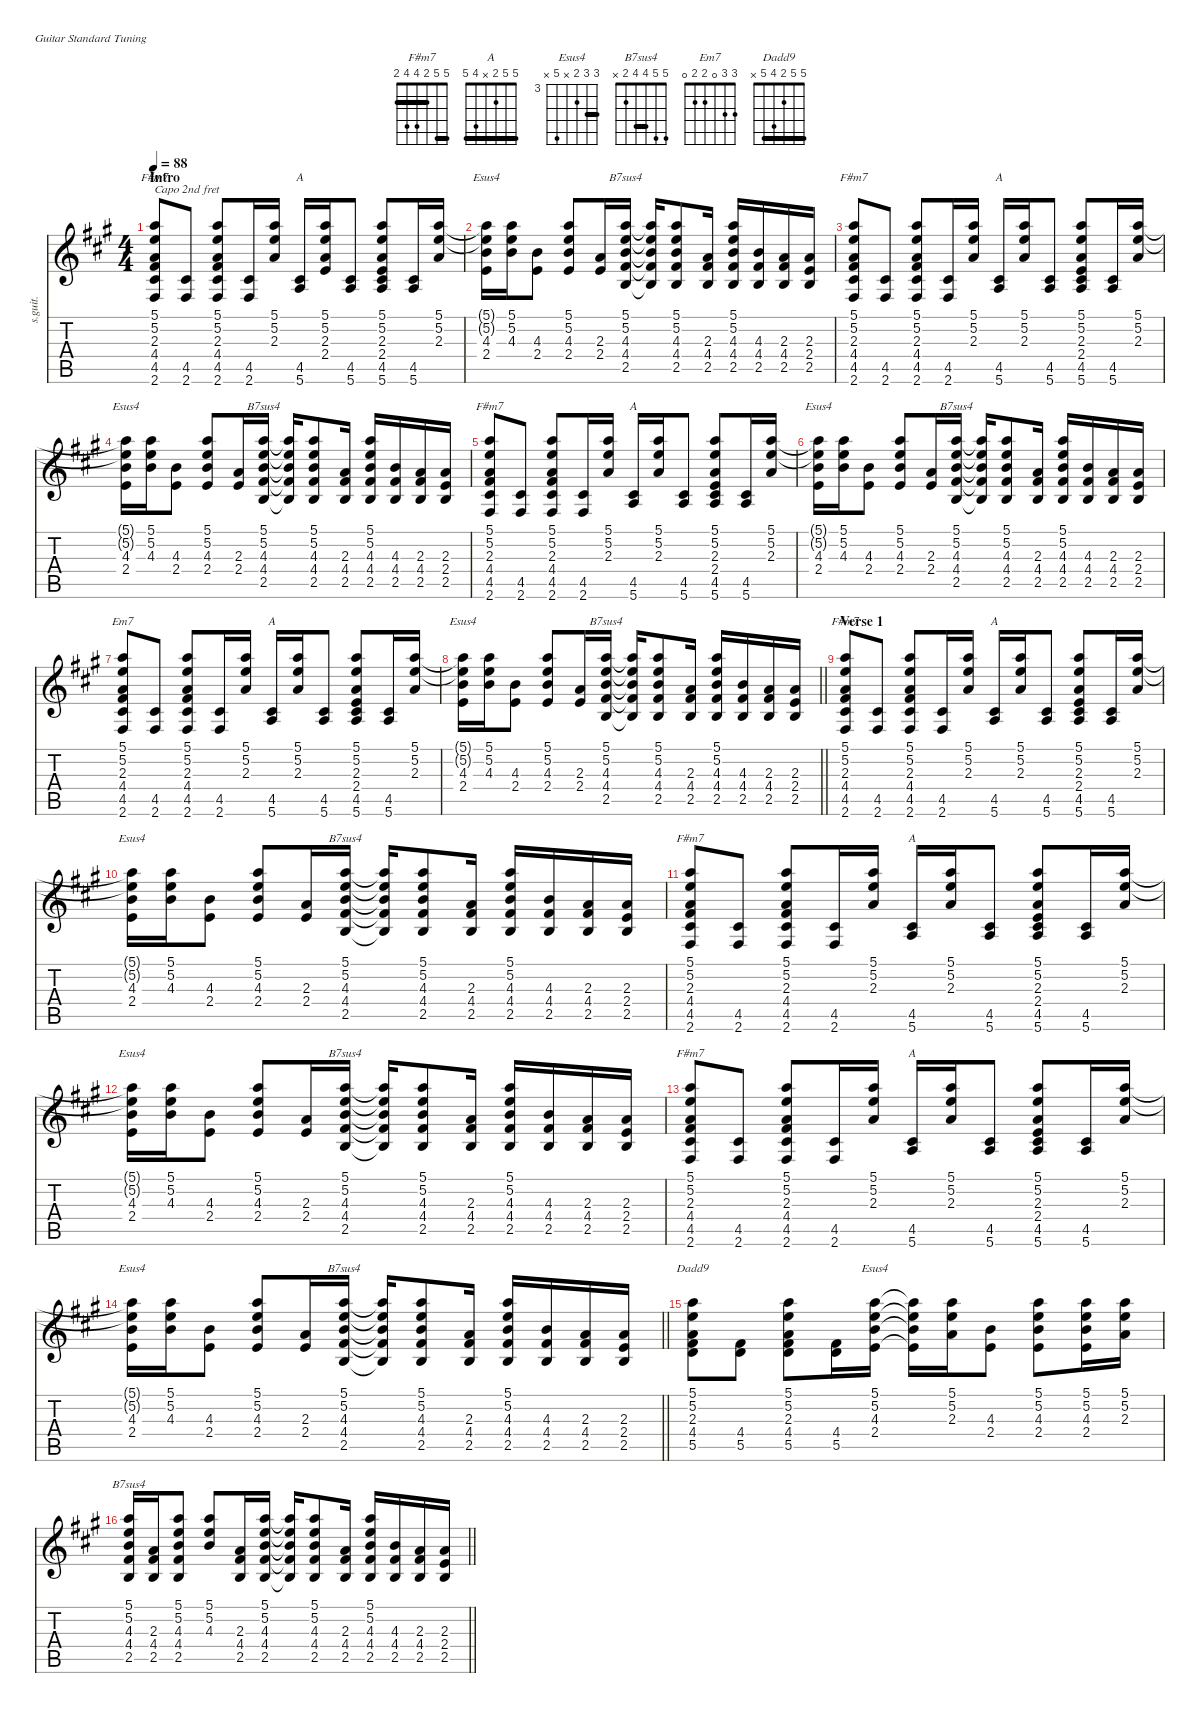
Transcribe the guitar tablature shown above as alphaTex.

\defaultSystemsLayout 4
\hideDynamics
\bracketExtendMode nobrackets
\otherSystemsTrackNameOrientation horizontal
\track ("Acoustic Rhythm Guitar" "s.guit.") {defaultSystemsLayout 4 instrument acousticguitarsteel}
\staff {score tabs}
\tuning (E4 B3 G3 D3 A2 E2)
\chord ("F#m7" 5 5 2 4 4 2) {showfingering false barre (2 5)}
\chord ("A" 5 5 2 2 4 5) {showfingering false barre (2 5)}
\chord ("Esus4" 5 5 4 2 x x) {showfingering false}
\chord ("B7sus4" 5 5 4 4 2 x) {showfingering false barre 4}
\chord ("A" 5 5 x x 4 5) {firstfret 3}
\chord ("Esus4" 5 5 4 x 7 x) {firstfret 3 barre 5}
\chord ("Em7" 3 3 0 2 2 0)
\chord ("A" 5 5 2 x 4 5) {showfingering false barre 5}
\chord ("Dadd9" 5 5 2 4 5 x) {showfingering false barre 5}
\ts (4 4)
\section ("" "Intro")
\tempo 88
\clef g2
\ks f#minor
(5.1{acc forcenatural} 5.2{acc forcenatural} 2.3{acc forcenatural} 4.4{acc #} 4.5{acc #} 2.6{acc #}).8{ch "F#m7" txt "Capo 2nd fret" dy f instrument acousticguitarsteel beam Up} (4.5{acc #} 2.6{acc #}).8{beam Up} (5.1{acc forcenatural} 5.2{acc forcenatural} 2.3{acc forcenatural} 4.4{acc #} 4.5{acc #} 2.6{acc #}).8{beam Up} (4.5{acc #} 2.6{acc #}).16{beam Up} (5.1{acc forcenatural} 5.2{acc forcenatural} 2.3{acc forcenatural}).16{beam Up} (4.5{acc #} 5.6{acc forcenatural}).16{ch "A" beam Up} (5.1{acc forcenatural} 5.2{acc forcenatural} 2.3{acc forcenatural} 2.4{acc forcenatural}).16{beam Up} (4.5{acc #} 5.6{acc forcenatural}).8{beam Up} (5.1{acc forcenatural} 5.2{acc forcenatural} 2.3{acc forcenatural} 2.4{acc forcenatural} 4.5{acc #} 5.6{acc forcenatural}).8{beam Up} (4.5{acc #} 5.6{acc forcenatural}).16{beam Up} (5.1{acc forcenatural} 5.2{acc forcenatural} 2.3{acc forcenatural}).16{beam Up} |
(5.1{t acc forcenatural} 5.2{t acc forcenatural} 4.3{acc forcenatural} 2.4{acc forcenatural}).16{ch "Esus4" beam Down} (5.1{acc forcenatural} 5.2{acc forcenatural} 4.3{acc forcenatural}).16{beam Down} (4.3{acc forcenatural} 2.4{acc forcenatural}).8{beam Down} (5.1{acc forcenatural} 5.2{acc forcenatural} 4.3{acc forcenatural} 2.4{acc forcenatural}).8{beam Up} (2.3{acc forcenatural} 2.4{acc forcenatural}).16{beam Up} (5.1{acc forcenatural} 5.2{acc forcenatural} 4.3{acc forcenatural} 4.4{acc #} 2.5{acc forcenatural}).16{ch "B7sus4" beam Up} (5.1{t acc forcenatural} 5.2{t acc forcenatural} 4.3{t acc forcenatural} 4.4{t acc #} 2.5{t acc forcenatural}).16{beam Up} (5.1{acc forcenatural} 5.2{acc forcenatural} 4.3{acc forcenatural} 4.4{acc #} 2.5{acc forcenatural}).8{beam Up} (2.3{acc forcenatural} 4.4{acc #} 2.5{acc forcenatural}).16{beam Up} (5.1{acc forcenatural} 5.2{acc forcenatural} 4.3{acc forcenatural} 4.4{acc #} 2.5{acc forcenatural}).16{beam Up} (4.3{acc forcenatural} 4.4{acc #} 2.5{acc forcenatural}).16{beam Up} (2.3{acc forcenatural} 4.4{acc #} 2.5{acc forcenatural}).16{beam Up} (2.3{acc forcenatural} 2.4{acc forcenatural} 2.5{acc forcenatural}).16{beam Up} |
(5.1{acc forcenatural} 5.2{acc forcenatural} 2.3{acc forcenatural} 4.4{acc #} 4.5{acc #} 2.6{acc #}).8{ch "F#m7" beam Up} (4.5{acc #} 2.6{acc #}).8{beam Up} (5.1{acc forcenatural} 5.2{acc forcenatural} 2.3{acc forcenatural} 4.4{acc #} 4.5{acc #} 2.6{acc #}).8{beam Up} (4.5{acc #} 2.6{acc #}).16{beam Up} (5.1{acc forcenatural} 5.2{acc forcenatural} 2.3{acc forcenatural}).16{beam Up} (4.5{acc #} 5.6{acc forcenatural}).16{ch "A" beam Up} (5.1{acc forcenatural} 5.2{acc forcenatural} 2.3{acc forcenatural}).16{beam Up} (4.5{acc #} 5.6{acc forcenatural}).8{beam Up} (5.1{acc forcenatural} 5.2{acc forcenatural} 2.3{acc forcenatural} 2.4{acc forcenatural} 4.5{acc #} 5.6{acc forcenatural}).8{beam Up} (4.5{acc #} 5.6{acc forcenatural}).16{beam Up} (5.1{acc forcenatural} 5.2{acc forcenatural} 2.3{acc forcenatural}).16{beam Up} |
(5.1{t acc forcenatural} 5.2{t acc forcenatural} 4.3{acc forcenatural} 2.4{acc forcenatural}).16{ch "Esus4" beam Down} (5.1{acc forcenatural} 5.2{acc forcenatural} 4.3{acc forcenatural}).16{beam Down} (4.3{acc forcenatural} 2.4{acc forcenatural}).8{beam Down} (5.1{acc forcenatural} 5.2{acc forcenatural} 4.3{acc forcenatural} 2.4{acc forcenatural}).8{beam Up} (2.3{acc forcenatural} 2.4{acc forcenatural}).16{beam Up} (5.1{acc forcenatural} 5.2{acc forcenatural} 4.3{acc forcenatural} 4.4{acc #} 2.5{acc forcenatural}).16{ch "B7sus4" beam Up} (5.1{t acc forcenatural} 5.2{t acc forcenatural} 4.3{t acc forcenatural} 4.4{t acc #} 2.5{t acc forcenatural}).16{beam Up} (5.1{acc forcenatural} 5.2{acc forcenatural} 4.3{acc forcenatural} 4.4{acc #} 2.5{acc forcenatural}).8{beam Up} (2.3{acc forcenatural} 4.4{acc #} 2.5{acc forcenatural}).16{beam Up} (5.1{acc forcenatural} 5.2{acc forcenatural} 4.3{acc forcenatural} 4.4{acc #} 2.5{acc forcenatural}).16{beam Up} (4.3{acc forcenatural} 4.4{acc #} 2.5{acc forcenatural}).16{beam Up} (2.3{acc forcenatural} 4.4{acc #} 2.5{acc forcenatural}).16{beam Up} (2.3{acc forcenatural} 2.4{acc forcenatural} 2.5{acc forcenatural}).16{beam Up} |
(5.1{acc forcenatural} 5.2{acc forcenatural} 2.3{acc forcenatural} 4.4{acc #} 4.5{acc #} 2.6{acc #}).8{ch "F#m7" beam Up} (4.5{acc #} 2.6{acc #}).8{beam Up} (5.1{acc forcenatural} 5.2{acc forcenatural} 2.3{acc forcenatural} 4.4{acc #} 4.5{acc #} 2.6{acc #}).8{beam Up} (4.5{acc #} 2.6{acc #}).16{beam Up} (5.1{acc forcenatural} 5.2{acc forcenatural} 2.3{acc forcenatural}).16{beam Up} (4.5{acc #} 5.6{acc forcenatural}).16{ch "A" beam Up} (5.1{acc forcenatural} 5.2{acc forcenatural} 2.3{acc forcenatural}).16{beam Up} (4.5{acc #} 5.6{acc forcenatural}).8{beam Up} (5.1{acc forcenatural} 5.2{acc forcenatural} 2.3{acc forcenatural} 2.4{acc forcenatural} 4.5{acc #} 5.6{acc forcenatural}).8{beam Up} (4.5{acc #} 5.6{acc forcenatural}).16{beam Up} (5.1{acc forcenatural} 5.2{acc forcenatural} 2.3{acc forcenatural}).16{beam Up} |
(5.1{t acc forcenatural} 5.2{t acc forcenatural} 4.3{acc forcenatural} 2.4{acc forcenatural}).16{ch "Esus4" beam Down} (5.1{acc forcenatural} 5.2{acc forcenatural} 4.3{acc forcenatural}).16{beam Down} (4.3{acc forcenatural} 2.4{acc forcenatural}).8{beam Down} (5.1{acc forcenatural} 5.2{acc forcenatural} 4.3{acc forcenatural} 2.4{acc forcenatural}).8{beam Up} (2.3{acc forcenatural} 2.4{acc forcenatural}).16{beam Up} (5.1{acc forcenatural} 5.2{acc forcenatural} 4.3{acc forcenatural} 4.4{acc #} 2.5{acc forcenatural}).16{ch "B7sus4" beam Up} (5.1{t acc forcenatural} 5.2{t acc forcenatural} 4.3{t acc forcenatural} 4.4{t acc #} 2.5{t acc forcenatural}).16{beam Up} (5.1{acc forcenatural} 5.2{acc forcenatural} 4.3{acc forcenatural} 4.4{acc #} 2.5{acc forcenatural}).8{beam Up} (2.3{acc forcenatural} 4.4{acc #} 2.5{acc forcenatural}).16{beam Up} (5.1{acc forcenatural} 5.2{acc forcenatural} 4.3{acc forcenatural} 4.4{acc #} 2.5{acc forcenatural}).16{beam Up} (4.3{acc forcenatural} 4.4{acc #} 2.5{acc forcenatural}).16{beam Up} (2.3{acc forcenatural} 4.4{acc #} 2.5{acc forcenatural}).16{beam Up} (2.3{acc forcenatural} 2.4{acc forcenatural} 2.5{acc forcenatural}).16{beam Up} |
(5.1{acc forcenatural} 5.2{acc forcenatural} 2.3{acc forcenatural} 4.4{acc #} 4.5{acc #} 2.6{acc #}).8{ch "Em7" beam Up} (4.5{acc #} 2.6{acc #}).8{beam Up} (5.1{acc forcenatural} 5.2{acc forcenatural} 2.3{acc forcenatural} 4.4{acc #} 4.5{acc #} 2.6{acc #}).8{beam Up} (4.5{acc #} 2.6{acc #}).16{beam Up} (5.1{acc forcenatural} 5.2{acc forcenatural} 2.3{acc forcenatural}).16{beam Up} (4.5{acc #} 5.6{acc forcenatural}).16{ch "A" beam Up} (5.1{acc forcenatural} 5.2{acc forcenatural} 2.3{acc forcenatural}).16{beam Up} (4.5{acc #} 5.6{acc forcenatural}).8{beam Up} (5.1{acc forcenatural} 5.2{acc forcenatural} 2.3{acc forcenatural} 2.4{acc forcenatural} 4.5{acc #} 5.6{acc forcenatural}).8{beam Up} (4.5{acc #} 5.6{acc forcenatural}).16{beam Up} (5.1{acc forcenatural} 5.2{acc forcenatural} 2.3{acc forcenatural}).16{beam Up} |
\barLineRight lightlight
(5.1{t acc forcenatural} 5.2{t acc forcenatural} 4.3{acc forcenatural} 2.4{acc forcenatural}).16{ch "Esus4" beam Down} (5.1{acc forcenatural} 5.2{acc forcenatural} 4.3{acc forcenatural}).16{beam Down} (4.3{acc forcenatural} 2.4{acc forcenatural}).8{beam Down} (5.1{acc forcenatural} 5.2{acc forcenatural} 4.3{acc forcenatural} 2.4{acc forcenatural}).8{beam Up} (2.3{acc forcenatural} 2.4{acc forcenatural}).16{beam Up} (5.1{acc forcenatural} 5.2{acc forcenatural} 4.3{acc forcenatural} 4.4{acc #} 2.5{acc forcenatural}).16{ch "B7sus4" beam Up} (5.1{t acc forcenatural} 5.2{t acc forcenatural} 4.3{t acc forcenatural} 4.4{t acc #} 2.5{t acc forcenatural}).16{beam Up} (5.1{acc forcenatural} 5.2{acc forcenatural} 4.3{acc forcenatural} 4.4{acc #} 2.5{acc forcenatural}).8{beam Up} (2.3{acc forcenatural} 4.4{acc #} 2.5{acc forcenatural}).16{beam Up} (5.1{acc forcenatural} 5.2{acc forcenatural} 4.3{acc forcenatural} 4.4{acc #} 2.5{acc forcenatural}).16{beam Up} (4.3{acc forcenatural} 4.4{acc #} 2.5{acc forcenatural}).16{beam Up} (2.3{acc forcenatural} 4.4{acc #} 2.5{acc forcenatural}).16{beam Up} (2.3{acc forcenatural} 2.4{acc forcenatural} 2.5{acc forcenatural}).16{beam Up} |
\section ("" "Verse 1")
(5.1{acc forcenatural} 5.2{acc forcenatural} 2.3{acc forcenatural} 4.4{acc #} 4.5{acc #} 2.6{acc #}).8{ch "F#m7" beam Up} (4.5{acc #} 2.6{acc #}).8{beam Up} (5.1{acc forcenatural} 5.2{acc forcenatural} 2.3{acc forcenatural} 4.4{acc #} 4.5{acc #} 2.6{acc #}).8{beam Up} (4.5{acc #} 2.6{acc #}).16{beam Up} (5.1{acc forcenatural} 5.2{acc forcenatural} 2.3{acc forcenatural}).16{beam Up} (4.5{acc #} 5.6{acc forcenatural}).16{ch "A" beam Up} (5.1{acc forcenatural} 5.2{acc forcenatural} 2.3{acc forcenatural}).16{beam Up} (4.5{acc #} 5.6{acc forcenatural}).8{beam Up} (5.1{acc forcenatural} 5.2{acc forcenatural} 2.3{acc forcenatural} 2.4{acc forcenatural} 4.5{acc #} 5.6{acc forcenatural}).8{beam Up} (4.5{acc #} 5.6{acc forcenatural}).16{beam Up} (5.1{acc forcenatural} 5.2{acc forcenatural} 2.3{acc forcenatural}).16{beam Up} |
(5.1{t acc forcenatural} 5.2{t acc forcenatural} 4.3{acc forcenatural} 2.4{acc forcenatural}).16{ch "Esus4" beam Down} (5.1{acc forcenatural} 5.2{acc forcenatural} 4.3{acc forcenatural}).16{beam Down} (4.3{acc forcenatural} 2.4{acc forcenatural}).8{beam Down} (5.1{acc forcenatural} 5.2{acc forcenatural} 4.3{acc forcenatural} 2.4{acc forcenatural}).8{beam Up} (2.3{acc forcenatural} 2.4{acc forcenatural}).16{beam Up} (5.1{acc forcenatural} 5.2{acc forcenatural} 4.3{acc forcenatural} 4.4{acc #} 2.5{acc forcenatural}).16{ch "B7sus4" beam Up} (5.1{t acc forcenatural} 5.2{t acc forcenatural} 4.3{t acc forcenatural} 4.4{t acc #} 2.5{t acc forcenatural}).16{beam Up} (5.1{acc forcenatural} 5.2{acc forcenatural} 4.3{acc forcenatural} 4.4{acc #} 2.5{acc forcenatural}).8{beam Up} (2.3{acc forcenatural} 4.4{acc #} 2.5{acc forcenatural}).16{beam Up} (5.1{acc forcenatural} 5.2{acc forcenatural} 4.3{acc forcenatural} 4.4{acc #} 2.5{acc forcenatural}).16{beam Up} (4.3{acc forcenatural} 4.4{acc #} 2.5{acc forcenatural}).16{beam Up} (2.3{acc forcenatural} 4.4{acc #} 2.5{acc forcenatural}).16{beam Up} (2.3{acc forcenatural} 2.4{acc forcenatural} 2.5{acc forcenatural}).16{beam Up} |
(5.1{acc forcenatural} 5.2{acc forcenatural} 2.3{acc forcenatural} 4.4{acc #} 4.5{acc #} 2.6{acc #}).8{ch "F#m7" beam Up} (4.5{acc #} 2.6{acc #}).8{beam Up} (5.1{acc forcenatural} 5.2{acc forcenatural} 2.3{acc forcenatural} 4.4{acc #} 4.5{acc #} 2.6{acc #}).8{beam Up} (4.5{acc #} 2.6{acc #}).16{beam Up} (5.1{acc forcenatural} 5.2{acc forcenatural} 2.3{acc forcenatural}).16{beam Up} (4.5{acc #} 5.6{acc forcenatural}).16{ch "A" beam Up} (5.1{acc forcenatural} 5.2{acc forcenatural} 2.3{acc forcenatural}).16{beam Up} (4.5{acc #} 5.6{acc forcenatural}).8{beam Up} (5.1{acc forcenatural} 5.2{acc forcenatural} 2.3{acc forcenatural} 2.4{acc forcenatural} 4.5{acc #} 5.6{acc forcenatural}).8{beam Up} (4.5{acc #} 5.6{acc forcenatural}).16{beam Up} (5.1{acc forcenatural} 5.2{acc forcenatural} 2.3{acc forcenatural}).16{beam Up} |
(5.1{t acc forcenatural} 5.2{t acc forcenatural} 4.3{acc forcenatural} 2.4{acc forcenatural}).16{ch "Esus4" beam Down} (5.1{acc forcenatural} 5.2{acc forcenatural} 4.3{acc forcenatural}).16{beam Down} (4.3{acc forcenatural} 2.4{acc forcenatural}).8{beam Down} (5.1{acc forcenatural} 5.2{acc forcenatural} 4.3{acc forcenatural} 2.4{acc forcenatural}).8{beam Up} (2.3{acc forcenatural} 2.4{acc forcenatural}).16{beam Up} (5.1{acc forcenatural} 5.2{acc forcenatural} 4.3{acc forcenatural} 4.4{acc #} 2.5{acc forcenatural}).16{ch "B7sus4" beam Up} (5.1{t acc forcenatural} 5.2{t acc forcenatural} 4.3{t acc forcenatural} 4.4{t acc #} 2.5{t acc forcenatural}).16{beam Up} (5.1{acc forcenatural} 5.2{acc forcenatural} 4.3{acc forcenatural} 4.4{acc #} 2.5{acc forcenatural}).8{beam Up} (2.3{acc forcenatural} 4.4{acc #} 2.5{acc forcenatural}).16{beam Up} (5.1{acc forcenatural} 5.2{acc forcenatural} 4.3{acc forcenatural} 4.4{acc #} 2.5{acc forcenatural}).16{beam Up} (4.3{acc forcenatural} 4.4{acc #} 2.5{acc forcenatural}).16{beam Up} (2.3{acc forcenatural} 4.4{acc #} 2.5{acc forcenatural}).16{beam Up} (2.3{acc forcenatural} 2.4{acc forcenatural} 2.5{acc forcenatural}).16{beam Up} |
(5.1{acc forcenatural} 5.2{acc forcenatural} 2.3{acc forcenatural} 4.4{acc #} 4.5{acc #} 2.6{acc #}).8{ch "F#m7" beam Up} (4.5{acc #} 2.6{acc #}).8{beam Up} (5.1{acc forcenatural} 5.2{acc forcenatural} 2.3{acc forcenatural} 4.4{acc #} 4.5{acc #} 2.6{acc #}).8{beam Up} (4.5{acc #} 2.6{acc #}).16{beam Up} (5.1{acc forcenatural} 5.2{acc forcenatural} 2.3{acc forcenatural}).16{beam Up} (4.5{acc #} 5.6{acc forcenatural}).16{ch "A" beam Up} (5.1{acc forcenatural} 5.2{acc forcenatural} 2.3{acc forcenatural}).16{beam Up} (4.5{acc #} 5.6{acc forcenatural}).8{beam Up} (5.1{acc forcenatural} 5.2{acc forcenatural} 2.3{acc forcenatural} 2.4{acc forcenatural} 4.5{acc #} 5.6{acc forcenatural}).8{beam Up} (4.5{acc #} 5.6{acc forcenatural}).16{beam Up} (5.1{acc forcenatural} 5.2{acc forcenatural} 2.3{acc forcenatural}).16{beam Up} |
\barLineRight lightlight
(5.1{t acc forcenatural} 5.2{t acc forcenatural} 4.3{acc forcenatural} 2.4{acc forcenatural}).16{ch "Esus4" beam Down} (5.1{acc forcenatural} 5.2{acc forcenatural} 4.3{acc forcenatural}).16{beam Down} (4.3{acc forcenatural} 2.4{acc forcenatural}).8{beam Down} (5.1{acc forcenatural} 5.2{acc forcenatural} 4.3{acc forcenatural} 2.4{acc forcenatural}).8{beam Up} (2.3{acc forcenatural} 2.4{acc forcenatural}).16{beam Up} (5.1{acc forcenatural} 5.2{acc forcenatural} 4.3{acc forcenatural} 4.4{acc #} 2.5{acc forcenatural}).16{ch "B7sus4" beam Up} (5.1{t acc forcenatural} 5.2{t acc forcenatural} 4.3{t acc forcenatural} 4.4{t acc #} 2.5{t acc forcenatural}).16{beam Up} (5.1{acc forcenatural} 5.2{acc forcenatural} 4.3{acc forcenatural} 4.4{acc #} 2.5{acc forcenatural}).8{beam Up} (2.3{acc forcenatural} 4.4{acc #} 2.5{acc forcenatural}).16{beam Up} (5.1{acc forcenatural} 5.2{acc forcenatural} 4.3{acc forcenatural} 4.4{acc #} 2.5{acc forcenatural}).16{beam Up} (4.3{acc forcenatural} 4.4{acc #} 2.5{acc forcenatural}).16{beam Up} (2.3{acc forcenatural} 4.4{acc #} 2.5{acc forcenatural}).16{beam Up} (2.3{acc forcenatural} 2.4{acc forcenatural} 2.5{acc forcenatural}).16{beam Up} |
(5.1{acc forcenatural} 5.2{acc forcenatural} 2.3{acc forcenatural} 4.4{acc #} 5.5{acc forcenatural}).8{ch "Dadd9" beam Down} (4.4{acc #} 5.5{acc forcenatural}).8{beam Down} (5.1{acc forcenatural} 5.2{acc forcenatural} 2.3{acc forcenatural} 4.4{acc #} 5.5{acc forcenatural}).8{beam Down} (4.4{acc #} 5.5{acc forcenatural}).16{beam Down} (5.1{acc forcenatural} 5.2{acc forcenatural} 4.3{acc forcenatural} 2.4{acc forcenatural}).16{ch "Esus4" beam Down} (5.1{t acc forcenatural} 5.2{t acc forcenatural} 4.3{t acc forcenatural} 2.4{t acc forcenatural}).16{beam Down} (5.1{acc forcenatural} 5.2{acc forcenatural} 2.3{acc forcenatural}).16{beam Down} (4.3{acc forcenatural} 2.4{acc forcenatural}).8{beam Down} (5.1{acc forcenatural} 5.2{acc forcenatural} 4.3{acc forcenatural} 2.4{acc forcenatural}).8{beam Down} (5.1{acc forcenatural} 5.2{acc forcenatural} 4.3{acc forcenatural} 2.4{acc forcenatural}).16{beam Down} (5.1{acc forcenatural} 5.2{acc forcenatural} 2.3{acc forcenatural}).16{beam Down} |
\barLineRight lightlight
(5.1{acc forcenatural} 5.2{acc forcenatural} 4.3{acc forcenatural} 4.4{acc #} 2.5{acc forcenatural}).16{ch "B7sus4" beam Up} (2.3{acc forcenatural} 4.4{acc #} 2.5{acc forcenatural}).16{beam Up} (5.1{acc forcenatural} 5.2{acc forcenatural} 4.3{acc forcenatural} 4.4{acc #} 2.5{acc forcenatural}).8{beam Up} (5.1{acc forcenatural} 5.2{acc forcenatural} 4.3{acc forcenatural}).8{beam Up} (2.3{acc forcenatural} 4.4{acc #} 2.5{acc forcenatural}).16{beam Up} (5.1{acc forcenatural} 5.2{acc forcenatural} 4.3{acc forcenatural} 4.4{acc #} 2.5{acc forcenatural}).16{beam Up} (5.1{t acc forcenatural} 5.2{t acc forcenatural} 4.3{t acc forcenatural} 4.4{t acc #} 2.5{t acc forcenatural}).16{beam Up} (5.1{acc forcenatural} 5.2{acc forcenatural} 4.3{acc forcenatural} 4.4{acc #} 2.5{acc forcenatural}).8{beam Up} (2.3{acc forcenatural} 4.4{acc #} 2.5{acc forcenatural}).16{beam Up} (5.1{acc forcenatural} 5.2{acc forcenatural} 4.3{acc forcenatural} 4.4{acc #} 2.5{acc forcenatural}).16{beam Up} (4.3{acc forcenatural} 4.4{acc #} 2.5{acc forcenatural}).16{beam Up} (2.3{acc forcenatural} 4.4{acc #} 2.5{acc forcenatural}).16{beam Up} (2.3{acc forcenatural} 2.4{acc forcenatural} 2.5{acc forcenatural}).16{beam Up}
